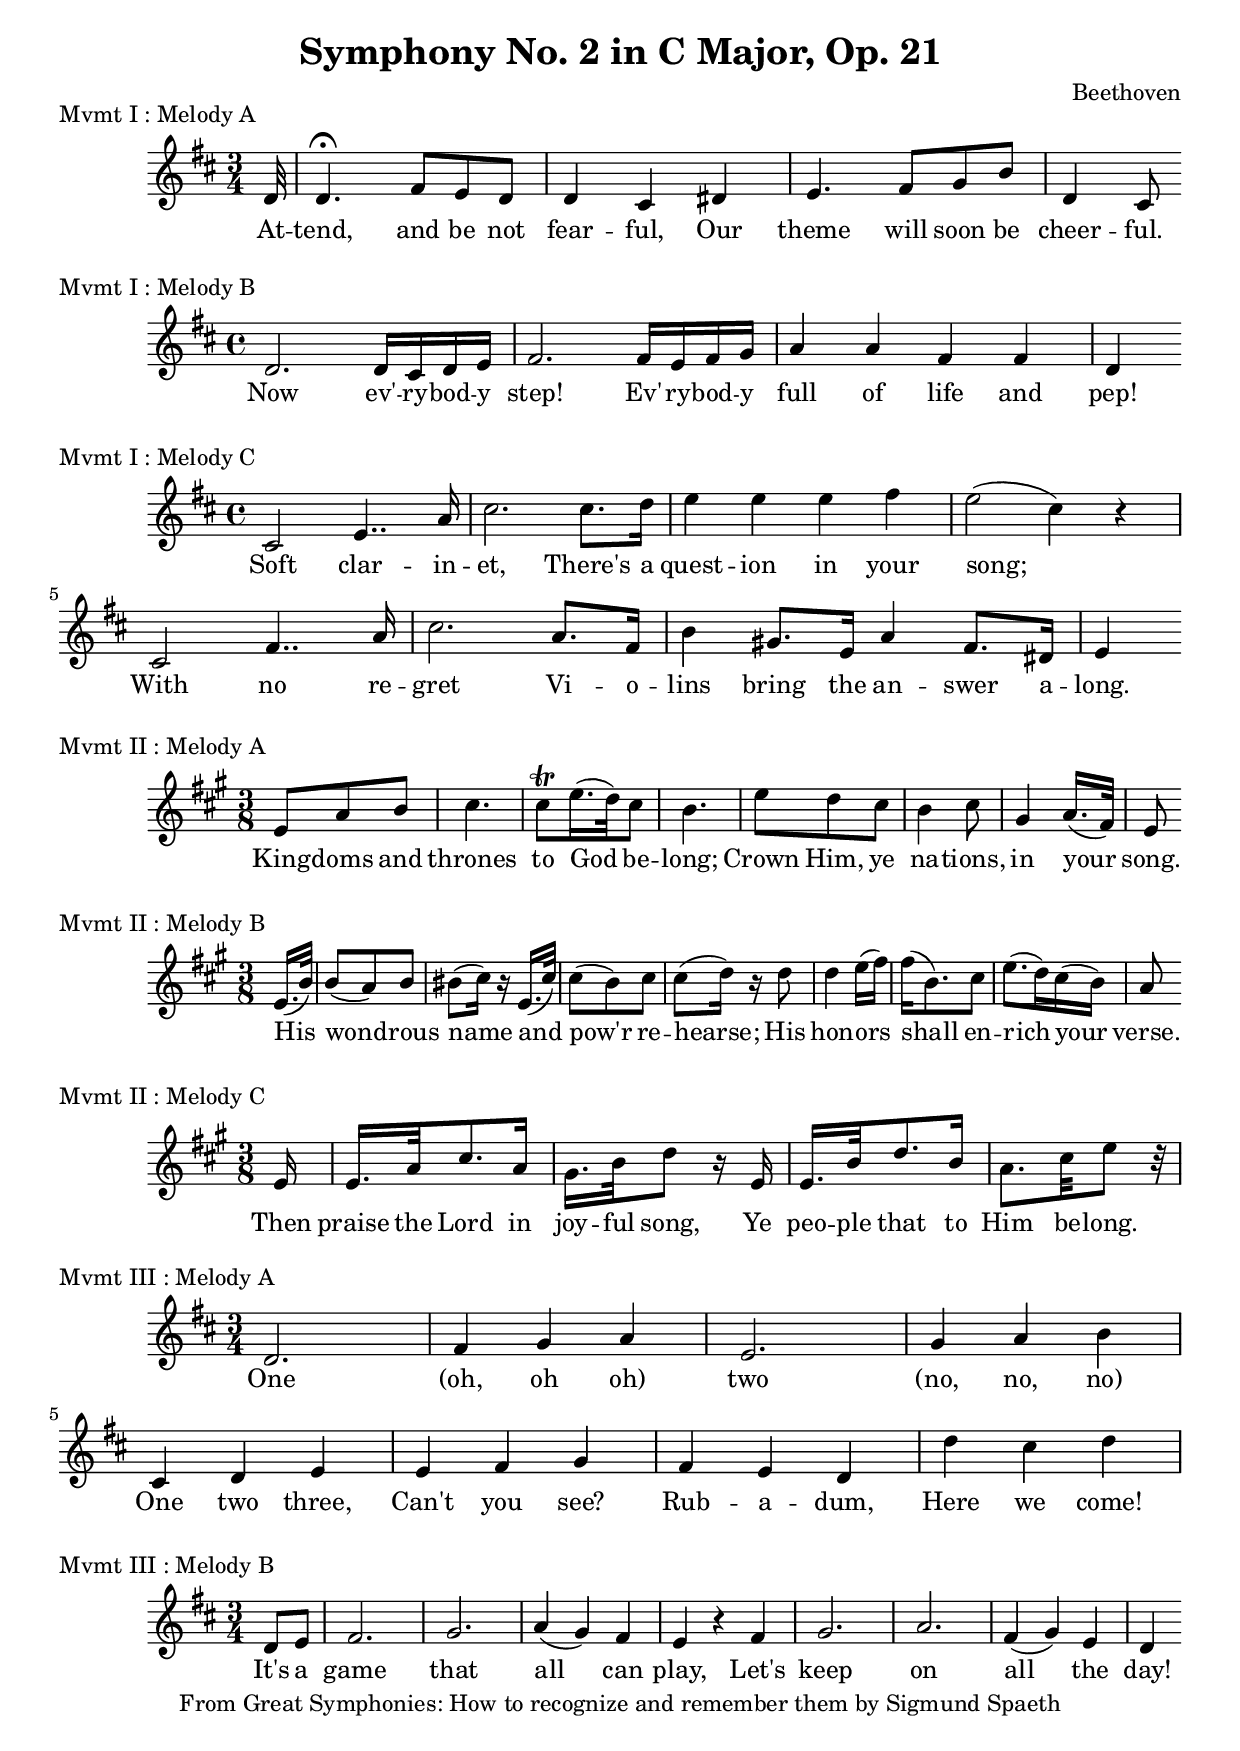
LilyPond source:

% Beethoven Symphony No. 2
\version "2.18.2"
% Melody definitions for movements of
% Beethovens's 2nd Symphony (beethoven-002)

% Movement I Melody A {{{
melody_ia = <<
    \relative c' {
        \clef "treble"
        \key d \major
        \time 3/4
        \partial 32 d32 |
        d4.\fermata fis8 e d | d4 cis4 dis |
        e4. fis8 g b | d,4 cis8
    }
    \addlyrics {
        At -- tend, and be not fear -- ful, Our theme will soon be cheer -- ful.
    }
>> % }}}

% Movement I Melody B {{{
melody_ib = <<
    \relative c' {
        \clef "treble"
        \key d \major
        \time 4/4
        d2. d16 cis d e | fis2. fis16 e fis g |
        a4 a fis fis | d4
    }
    \addlyrics {
        Now ev' -- ry -- bod -- y step! Ev' -- ry -- bod -- y
        full of life and pep!
    }
>> % }}}

% Movement I Melody C {{{
melody_ic = <<
    \relative c' {
        \clef "treble"
        \key d \major
        \time 4/4
        cis2 e4.. a16 | cis2. cis8. d16 | e4 e e fis |
        e2( cis4) r4 | cis,2 fis4.. a16 | cis2. a8. fis16 |
        b4 gis8. e16 a4 fis8. dis16 | e4
    }
    \addlyrics {
        Soft clar -- in -- et, There's a quest -- ion in your song;
        With no re -- gret Vi -- o -- lins bring the an -- swer a -- long.
    }
>> % }}}

% Movement II Melody A {{{
melody_iia = <<
    \relative c' {
        \clef "treble"
        \key a \major
        \time 3/8
        e8 a b | cis4. | cis8\trill e16.( d32) cis8 | b4.
        e8 d cis | b4 cis8 | gis4 a16.( fis32) | e8
    }
    \addlyrics {
        King -- doms and thrones to God be -- long;
        Crown Him, ye na -- tions, in your song.
    }
>> % }}}

% Movement II Melody B {{{
melody_iib = <<
    \relative c' {
        \clef "treble"
        \key a \major
        \time 3/8
        \partial 8 e16.( b'32) |
        b8( a) b8 | bis8( cis16) r16 e,16.( cis'32) |
        cis8( b8) cis8 | cis8( d16) r16 d8 |
        d4 e16( fis) | fis16( b,8.) cis8 |
        e8.( d16) cis16( b16) | a8
    }
    \addlyrics {
        His won -- drous name and pow'r re -- hearse;
        His hon -- ors shall en -- rich your verse.
    }
>> % }}}

% Movement II Melody C {{{
melody_iic = <<
    \relative c' {
        \clef "treble"
        \key a \major
        \time 3/8
        \partial 16 e16 |
        e16. a32 cis8. a16 | gis16. b32 d8 r16 e,16 |
        e16. b'32 d8. b16 | a8. cis32 e8 r32
    }
    \addlyrics {
        Then praise the Lord in joy -- ful song, Ye
        peo -- ple that to Him be -- long.
    }
>> % }}}

% Movement III Melody A {{{
melody_iiia = <<
    \relative c' {
        \clef "treble"
        \key d \major
        \time 3/4
        d2. | fis4 g a | e2. | g4 a b |
        cis,4 d e | e4 fis g |
        fis4 e d | d'4 cis d |
    }
    \addlyrics {
      One (oh, oh oh) two (no, no, no)
      One two three, Can't you see?
      Rub -- a -- dum, Here we come!
    }
>> % }}}

% Movement III Melody B {{{
melody_iiib = <<
    \relative c' {
        \clef "treble"
        \key d \major
        \time 3/4
        \partial 4 d8 e |
        fis2. | g2. | a4( g) fis |
        e4 r4 fis | g2. | a2. |
        fis4( g) e | d
    }
    \addlyrics {
        It's a game that all can play,
        Let's keep on all the day!
    }
>> % }}}

% Movement III Melody C {{{
melody_iiic = <<
    \relative c' {
        \clef "treble"
        \key d \major
        \time 2/2
        \partial 8 fis8 |
        g4 r8 cis8 cis4.\trill b16 c16 |
        e4 a,4 r4 a8 a8
    }
    \addlyrics {
    }
>> % }}}


\header {
    title = "Symphony No. 2 in C Major, Op. 21"
    composer = "Beethoven"
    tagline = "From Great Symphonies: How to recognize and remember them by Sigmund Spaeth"
}
\layout { ragged-right = ##f }

\score {
    \header {piece = "Mvmt I : Melody A"}
    \melody_ia
}

\score {
    \header {piece = "Mvmt I : Melody B"}
    \melody_ib
}

\score {
    \header {piece = "Mvmt I : Melody C"}
    \melody_ic
}

\score {
    \header {piece = "Mvmt II : Melody A"}
    \melody_iia
}

\score {
    \header {piece = "Mvmt II : Melody B"}
    \melody_iib
}

\score {
    \header {piece = "Mvmt II : Melody C"}
    \melody_iic
}

\score {
    \header {piece = "Mvmt III : Melody A"}
    \melody_iiia
}

\score {
    \header {piece = "Mvmt III : Melody B"}
    \melody_iiib
}
